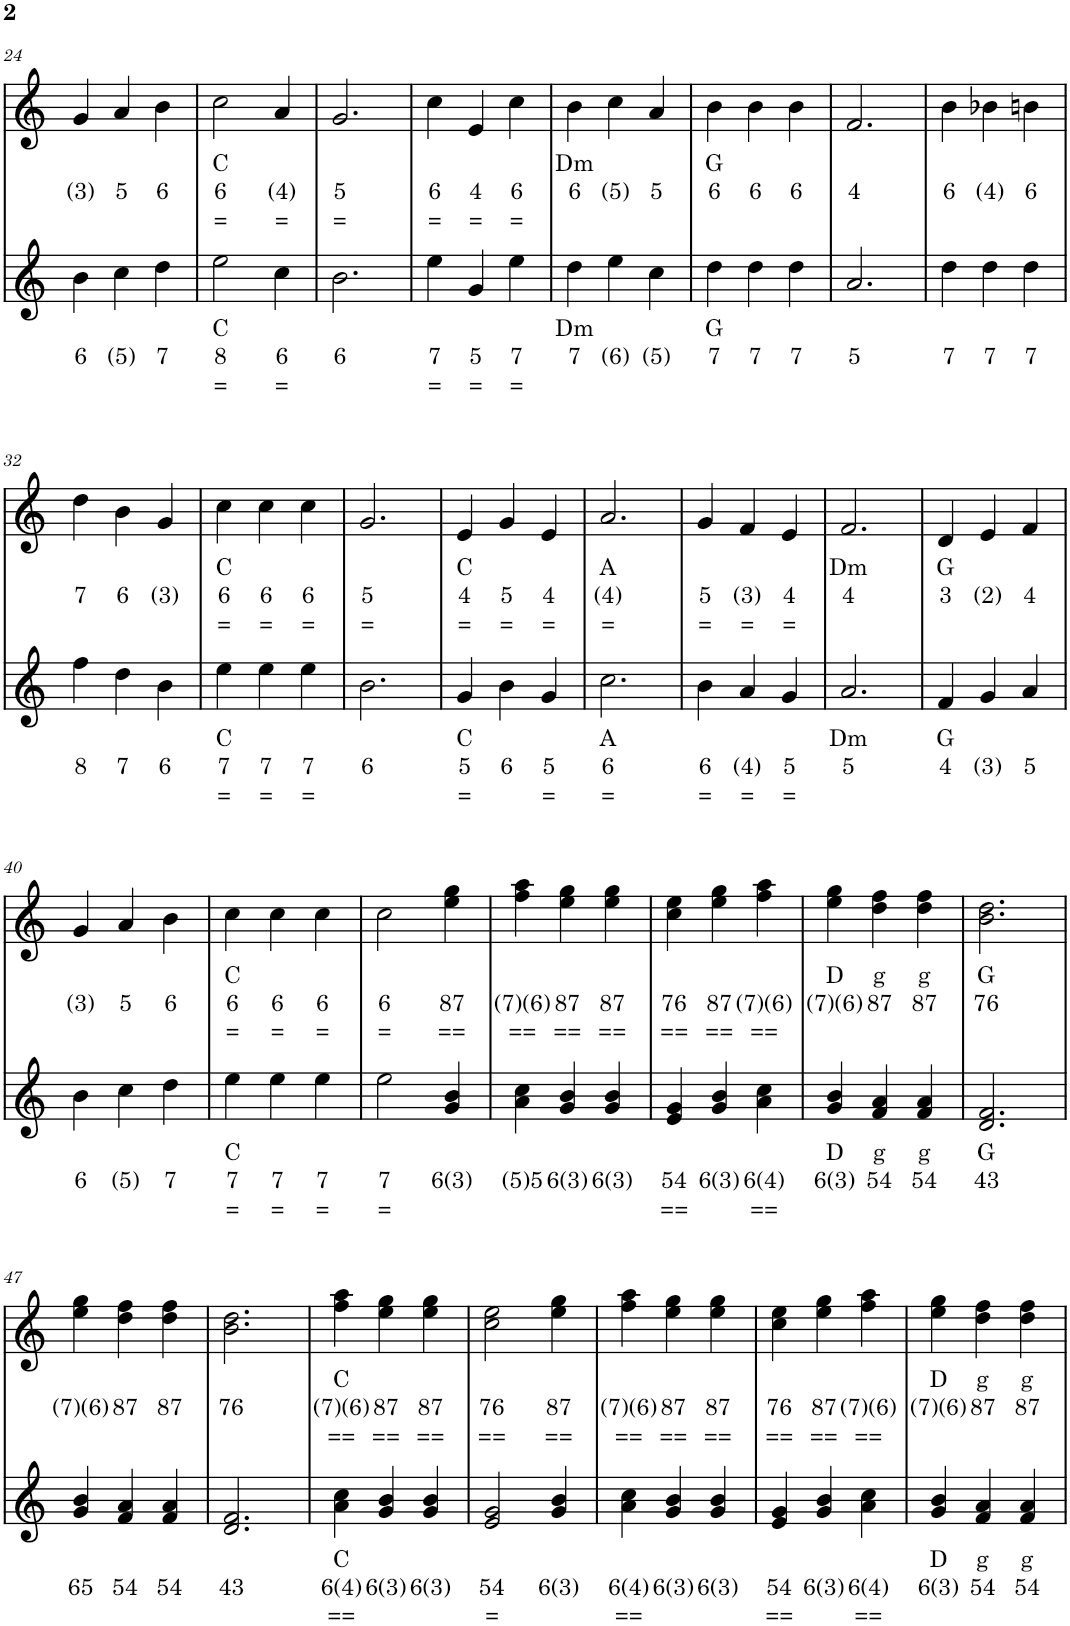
**kern	**text	**text	**text	**kern	**text	**text	**text
*part2	*part2	*part2	*part2	*part1	*part1	*part1	*part1
*staff2	*staff2	*staff2	*staff2	*staff1	*staff1	*staff1	*staff1
*I"Viool	*	*	*	*I"Piano	*	*	*
!!LO:PB:g=z
*clefG2	*	*	*	*clefG2	*	*	*
*k[]	*	*	*	*k[]	*	*	*
*M3/4	*	*	*	*M3/4	*	*	*
=24	=24	=24	=24	=24	=24	=24	=24
!	!	!LO:LY:b	!	!	!	!LO:LY:b	!
4b\	.	6	.	4g/	.	(3)	.
!	!	!LO:LY:b	!	!	!	!LO:LY:b	!
4cc\	.	(5)	.	4a/	.	5	.
!	!	!LO:LY:b	!	!	!	!LO:LY:b	!
4dd\	.	7	.	4b\	.	6	.
=25	=25	=25	=25	=25	=25	=25	=25
!	!LO:LY:b	!LO:LY:b	!LO:LY:b	!	!LO:LY:b	!LO:LY:b	!LO:LY:b
2ee\	C	8	=	2cc\	C	6	=
!	!	!LO:LY:b	!LO:LY:b	!	!	!LO:LY:b	!LO:LY:b
4cc\	.	6	=	4a/	.	(4)	=
=26	=26	=26	=26	=26	=26	=26	=26
!	!	!LO:LY:b	!	!	!	!LO:LY:b	!LO:LY:b
2.b\	.	6	.	2.g/	.	5	=
=27	=27	=27	=27	=27	=27	=27	=27
!	!	!LO:LY:b	!LO:LY:b	!	!	!LO:LY:b	!LO:LY:b
4ee\	.	7	=	4cc\	.	6	=
!	!	!LO:LY:b	!LO:LY:b	!	!	!LO:LY:b	!LO:LY:b
4g/	.	5	=	4e/	.	4	=
!	!	!LO:LY:b	!LO:LY:b	!	!	!LO:LY:b	!LO:LY:b
4ee\	.	7	=	4cc\	.	6	=
=28	=28	=28	=28	=28	=28	=28	=28
!	!LO:LY:b	!LO:LY:b	!	!	!LO:LY:b	!LO:LY:b	!
4dd\	Dm	7	.	4b\	Dm	6	.
!	!	!LO:LY:b	!	!	!	!LO:LY:b	!
4ee\	.	(6)	.	4cc\	.	(5)	.
!	!	!LO:LY:b	!	!	!	!LO:LY:b	!
4cc\	.	(5)	.	4a/	.	5	.
=29	=29	=29	=29	=29	=29	=29	=29
!	!LO:LY:b	!LO:LY:b	!	!	!LO:LY:b	!LO:LY:b	!
4dd\	G	7	.	4b\	G	6	.
!	!	!LO:LY:b	!	!	!	!LO:LY:b	!
4dd\	.	7	.	4b\	.	6	.
!	!	!LO:LY:b	!	!	!	!LO:LY:b	!
4dd\	.	7	.	4b\	.	6	.
=30	=30	=30	=30	=30	=30	=30	=30
!	!	!LO:LY:b	!	!	!	!LO:LY:b	!
2.a/	.	5	.	2.f/	.	4	.
=31	=31	=31	=31	=31	=31	=31	=31
!	!	!LO:LY:b	!	!	!	!LO:LY:b	!
4dd\	.	7	.	4b\	.	6	.
!	!	!LO:LY:b	!	!	!	!LO:LY:b	!
4dd\	.	7	.	4b-X\	.	(4)	.
!	!	!LO:LY:b	!	!	!	!LO:LY:b	!
4dd\	.	7	.	4bn\	.	6	.
!!LO:LB:g=z
=32	=32	=32	=32	=32	=32	=32	=32
!	!	!LO:LY:b	!	!	!	!LO:LY:b	!
4ff\	.	8	.	4dd\	.	7	.
!	!	!LO:LY:b	!	!	!	!LO:LY:b	!
4dd\	.	7	.	4b\	.	6	.
!	!	!LO:LY:b	!	!	!	!LO:LY:b	!
4b\	.	6	.	4g/	.	(3)	.
=33	=33	=33	=33	=33	=33	=33	=33
!	!LO:LY:b	!LO:LY:b	!LO:LY:b	!	!LO:LY:b	!LO:LY:b	!LO:LY:b
4ee\	C	7	=	4cc\	C	6	=
!	!	!LO:LY:b	!LO:LY:b	!	!	!LO:LY:b	!LO:LY:b
4ee\	.	7	=	4cc\	.	6	=
!	!	!LO:LY:b	!LO:LY:b	!	!	!LO:LY:b	!LO:LY:b
4ee\	.	7	=	4cc\	.	6	=
=34	=34	=34	=34	=34	=34	=34	=34
!	!	!LO:LY:b	!	!	!	!LO:LY:b	!LO:LY:b
2.b\	.	6	.	2.g/	.	5	=
=35	=35	=35	=35	=35	=35	=35	=35
!	!LO:LY:b	!LO:LY:b	!LO:LY:b	!	!LO:LY:b	!LO:LY:b	!LO:LY:b
4g/	C	5	=	4e/	C	4	=
!	!	!LO:LY:b	!	!	!	!LO:LY:b	!LO:LY:b
4b\	.	6	.	4g/	.	5	=
!	!	!LO:LY:b	!LO:LY:b	!	!	!LO:LY:b	!LO:LY:b
4g/	.	5	=	4e/	.	4	=
=36	=36	=36	=36	=36	=36	=36	=36
!	!LO:LY:b	!LO:LY:b	!LO:LY:b	!	!LO:LY:b	!LO:LY:b	!LO:LY:b
2.cc\	A	6	=	2.a/	A	(4)	=
=37	=37	=37	=37	=37	=37	=37	=37
!	!	!LO:LY:b	!LO:LY:b	!	!	!LO:LY:b	!LO:LY:b
4b\	.	6	=	4g/	.	5	=
!	!	!LO:LY:b	!LO:LY:b	!	!	!LO:LY:b	!LO:LY:b
4a/	.	(4)	=	4f/	.	(3)	=
!	!	!LO:LY:b	!LO:LY:b	!	!	!LO:LY:b	!LO:LY:b
4g/	.	5	=	4e/	.	4	=
=38	=38	=38	=38	=38	=38	=38	=38
!	!LO:LY:b	!LO:LY:b	!	!	!LO:LY:b	!LO:LY:b	!
2.a/	Dm	5	.	2.f/	Dm	4	.
=39	=39	=39	=39	=39	=39	=39	=39
!	!LO:LY:b	!LO:LY:b	!	!	!LO:LY:b	!LO:LY:b	!
4f/	G	4	.	4d/	G	3	.
!	!	!LO:LY:b	!	!	!	!LO:LY:b	!
4g/	.	(3)	.	4e/	.	(2)	.
!	!	!LO:LY:b	!	!	!	!LO:LY:b	!
4a/	.	5	.	4f/	.	4	.
!!LO:LB:g=z
=40	=40	=40	=40	=40	=40	=40	=40
!	!	!LO:LY:b	!	!	!	!LO:LY:b	!
4b\	.	6	.	4g/	.	(3)	.
!	!	!LO:LY:b	!	!	!	!LO:LY:b	!
4cc\	.	(5)	.	4a/	.	5	.
!	!	!LO:LY:b	!	!	!	!LO:LY:b	!
4dd\	.	7	.	4b\	.	6	.
=41	=41	=41	=41	=41	=41	=41	=41
!	!LO:LY:b	!LO:LY:b	!LO:LY:b	!	!LO:LY:b	!LO:LY:b	!LO:LY:b
4ee\	C	7	=	4cc\	C	6	=
!	!	!LO:LY:b	!LO:LY:b	!	!	!LO:LY:b	!LO:LY:b
4ee\	.	7	=	4cc\	.	6	=
!	!	!LO:LY:b	!LO:LY:b	!	!	!LO:LY:b	!LO:LY:b
4ee\	.	7	=	4cc\	.	6	=
=42	=42	=42	=42	=42	=42	=42	=42
!	!	!LO:LY:b	!LO:LY:b	!	!	!LO:LY:b	!LO:LY:b
2ee\	.	7	=	2cc\	.	6	=
!	!	!LO:LY:b	!	!	!	!LO:LY:b	!LO:LY:b
4g/ 4b/	.	6(3)	.	4ee\ 4gg\	.	87	==
=43	=43	=43	=43	=43	=43	=43	=43
!	!	!LO:LY:b	!	!	!	!LO:LY:b	!LO:LY:b
4a\ 4cc\	.	(5)5	.	4ff\ 4aa\	.	(7)(6)	==
!	!	!LO:LY:b	!	!	!	!LO:LY:b	!LO:LY:b
4g/ 4b/	.	6(3)	.	4ee\ 4gg\	.	87	==
!	!	!LO:LY:b	!	!	!	!LO:LY:b	!LO:LY:b
4g/ 4b/	.	6(3)	.	4ee\ 4gg\	.	87	==
=44	=44	=44	=44	=44	=44	=44	=44
!	!	!LO:LY:b	!LO:LY:b	!	!	!LO:LY:b	!LO:LY:b
4e/ 4g/	.	54	==	4cc\ 4ee\	.	76	==
!	!	!LO:LY:b	!	!	!	!LO:LY:b	!LO:LY:b
4g/ 4b/	.	6(3)	.	4ee\ 4gg\	.	87	==
!	!	!LO:LY:b	!LO:LY:b	!	!	!LO:LY:b	!LO:LY:b
4a\ 4cc\	.	6(4)	==	4ff\ 4aa\	.	(7)(6)	==
=45	=45	=45	=45	=45	=45	=45	=45
!	!LO:LY:b	!LO:LY:b	!	!	!LO:LY:b	!LO:LY:b	!
4g/ 4b/	D	6(3)	.	4ee\ 4gg\	D	(7)(6)	.
!	!LO:LY:b	!LO:LY:b	!	!	!LO:LY:b	!LO:LY:b	!
4f/ 4a/	g	54	.	4dd\ 4ff\	g	87	.
!	!LO:LY:b	!LO:LY:b	!	!	!LO:LY:b	!LO:LY:b	!
4f/ 4a/	g	54	.	4dd\ 4ff\	g	87	.
=46	=46	=46	=46	=46	=46	=46	=46
!	!LO:LY:b	!LO:LY:b	!	!	!LO:LY:b	!LO:LY:b	!
2.d/ 2.f/	G	43	.	2.b\ 2.dd\	G	76	.
!!LO:LB:g=z
=47	=47	=47	=47	=47	=47	=47	=47
!	!	!LO:LY:b	!	!	!	!LO:LY:b	!
4g/ 4b/	.	65	.	4ee\ 4gg\	.	(7)(6)	.
!	!	!LO:LY:b	!	!	!	!LO:LY:b	!
4f/ 4a/	.	54	.	4dd\ 4ff\	.	87	.
!	!	!LO:LY:b	!	!	!	!LO:LY:b	!
4f/ 4a/	.	54	.	4dd\ 4ff\	.	87	.
=48	=48	=48	=48	=48	=48	=48	=48
!	!	!LO:LY:b	!	!	!	!LO:LY:b	!
2.d/ 2.f/	.	43	.	2.b\ 2.dd\	.	76	.
=49	=49	=49	=49	=49	=49	=49	=49
!	!LO:LY:b	!LO:LY:b	!LO:LY:b	!	!LO:LY:b	!LO:LY:b	!LO:LY:b
4a\ 4cc\	C	6(4)	==	4ff\ 4aa\	C	(7)(6)	==
!	!	!LO:LY:b	!	!	!	!LO:LY:b	!LO:LY:b
4g/ 4b/	.	6(3)	.	4ee\ 4gg\	.	87	==
!	!	!LO:LY:b	!	!	!	!LO:LY:b	!LO:LY:b
4g/ 4b/	.	6(3)	.	4ee\ 4gg\	.	87	==
=50	=50	=50	=50	=50	=50	=50	=50
!	!	!LO:LY:b	!LO:LY:b	!	!	!LO:LY:b	!LO:LY:b
2e/ 2g/	.	54	=	2cc\ 2ee\	.	76	==
!	!	!LO:LY:b	!	!	!	!LO:LY:b	!LO:LY:b
4g/ 4b/	.	6(3)	.	4ee\ 4gg\	.	87	==
=51	=51	=51	=51	=51	=51	=51	=51
!	!	!LO:LY:b	!LO:LY:b	!	!	!LO:LY:b	!LO:LY:b
4a\ 4cc\	.	6(4)	==	4ff\ 4aa\	.	(7)(6)	==
!	!	!LO:LY:b	!	!	!	!LO:LY:b	!LO:LY:b
4g/ 4b/	.	6(3)	.	4ee\ 4gg\	.	87	==
!	!	!LO:LY:b	!	!	!	!LO:LY:b	!LO:LY:b
4g/ 4b/	.	6(3)	.	4ee\ 4gg\	.	87	==
=52	=52	=52	=52	=52	=52	=52	=52
!	!	!LO:LY:b	!LO:LY:b	!	!	!LO:LY:b	!LO:LY:b
4e/ 4g/	.	54	==	4cc\ 4ee\	.	76	==
!	!	!LO:LY:b	!	!	!	!LO:LY:b	!LO:LY:b
4g/ 4b/	.	6(3)	.	4ee\ 4gg\	.	87	==
!	!	!LO:LY:b	!LO:LY:b	!	!	!LO:LY:b	!LO:LY:b
4a\ 4cc\	.	6(4)	==	4ff\ 4aa\	.	(7)(6)	==
=53	=53	=53	=53	=53	=53	=53	=53
!	!LO:LY:b	!LO:LY:b	!	!	!LO:LY:b	!LO:LY:b	!
4g/ 4b/	D	6(3)	.	4ee\ 4gg\	D	(7)(6)	.
!	!LO:LY:b	!LO:LY:b	!	!	!LO:LY:b	!LO:LY:b	!
4f/ 4a/	g	54	.	4dd\ 4ff\	g	87	.
!	!LO:LY:b	!LO:LY:b	!	!	!LO:LY:b	!LO:LY:b	!
4f/ 4a/	g	54	.	4dd\ 4ff\	g	87	.
=	=	=	=	=	=	=	=
*-	*-	*-	*-	*-	*-	*-	*-
